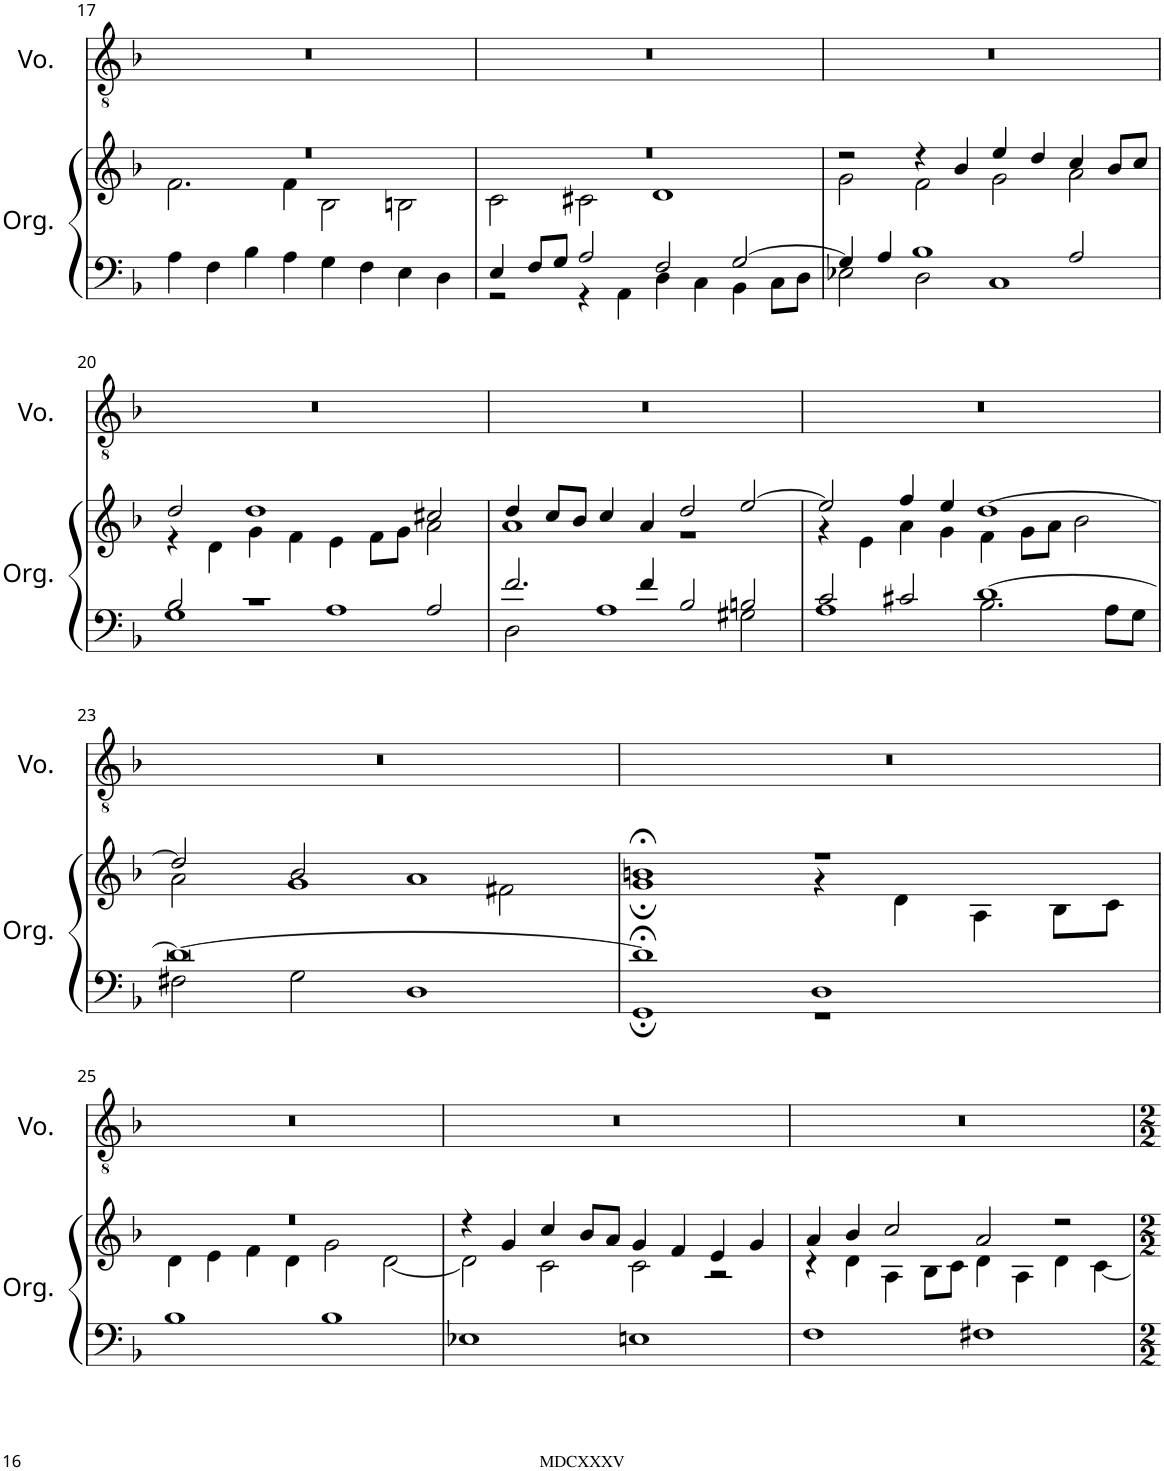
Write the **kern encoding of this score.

**kern	**kern	**kern
*part2	*part2	*part1
*staff3	*staff2	*staff1
*I"Organ	*	*I"Voice
*I'Org.	*	*I'Vo.
!!LO:PB:g=z
*clefF4	*clefG2	*clefGv2
*k[b-]	*k[b-]	*k[b-]
*M4/2	*M4/2	*M4/2
=17	=17	=17
*	*^	*
4A\	0r	2.f\	0r
4F\	.	.	.
4B-\	.	.	.
4A\	.	4f\	.
4G\	.	2B-\	.
4F\	.	.	.
4E\	.	2Bn\	.
4D\	.	.	.
=18	=18	=18	=18
*^	*	*	*
4E/	2r	0r	2c\	0r
8F/L	.	.	.	.
8G/J	.	.	.	.
2A/	4r	.	2c#X\	.
.	4AA\	.	.	.
2F/	4D\	.	1d	.
.	4C\	.	.	.
[2G/	4BB-\	.	.	.
.	8C\L	.	.	.
.	8D\J	.	.	.
=19	=19	=19	=19	=19
4G/]	2E-X\	2r	2g\	0r
4A/	.	.	.	.
1B-	2D\	4r	2f\	.
.	.	4b-/	.	.
.	1C	4ee/	2g\	.
.	.	4dd/	.	.
2A/	.	4cc/	2a\	.
.	.	8b-/L	.	.
.	.	8cc/J	.	.
!!LO:LB:g=z
=20	=20	=20	=20	=20
2B-/	1G	2dd/	4r	0r
.	.	.	4d\	.
1r	.	1dd	4g\	.
.	.	.	4f\	.
.	1A	.	4e\	.
.	.	.	8f\L	.
.	.	.	8g\J	.
2A/	.	2cc#X/	2a\	.
=21	=21	=21	=21	=21
2.f/	2D\	4dd/	1a	0r
.	.	8cc/L	.	.
.	.	8b-/J	.	.
.	1A	4cc/	.	.
4f/	.	4a/	.	.
2B-/	.	2dd/	1r	.
2Bn/	2G#X\	[2ee/	.	.
=22	=22	=22	=22	=22
2c/	1A	2ee/]	4r	0r
.	.	.	4e\	.
2c#X/	.	4ff/	4a\	.
.	.	4ee/	4g\	.
[1d	2.B-\	[1dd	4f\	.
.	.	.	8g\L	.
.	.	.	8a\J	.
.	.	.	2b-\	.
.	8A\L	.	.	.
.	8G\J	.	.	.
!!LO:LB:g=z
=23	=23	=23	=23	=23
0d_	2F#X\	2dd/]	2a\	0r
.	2G\	2b-/	1g	.
.	1D	1a	.	.
.	.	.	2f#X\	.
=24	=24	=24	=24	=24
1d;<]	1GG;	1bn;<	1g;	0r
1D	1r	1r	4r	.
.	.	.	4d\	.
.	.	.	4A\	.
.	.	.	8B-\L	.
.	.	.	8c\J	.
*v	*v	*	*	*
!!LO:LB:g=z
=25	=25	=25	=25
1B-	0r	4d\	0r
.	.	4e\	.
.	.	4f\	.
.	.	4d\	.
1B-	.	2g\	.
.	.	[2d\	.
=26	=26	=26	=26
1E-X	4r	2d\]	0r
.	4g/	.	.
.	4cc/	2c\	.
.	8b-/L	.	.
.	8a/J	.	.
1En	4g/	2c\	.
.	4f/	.	.
.	4e/	2r	.
.	4g/	.	.
=27	=27	=27	=27
1F	4a/	4r	0r
.	4b-/	4d\	.
.	2cc/	4A\	.
.	.	8B-\L	.
.	.	8c\J	.
1F#X	2a/	4d\	.
.	.	4A\	.
.	2r	4d\	.
.	.	[4c\	.
*	*v	*v	*
=	=	=
*-	*-	*-
